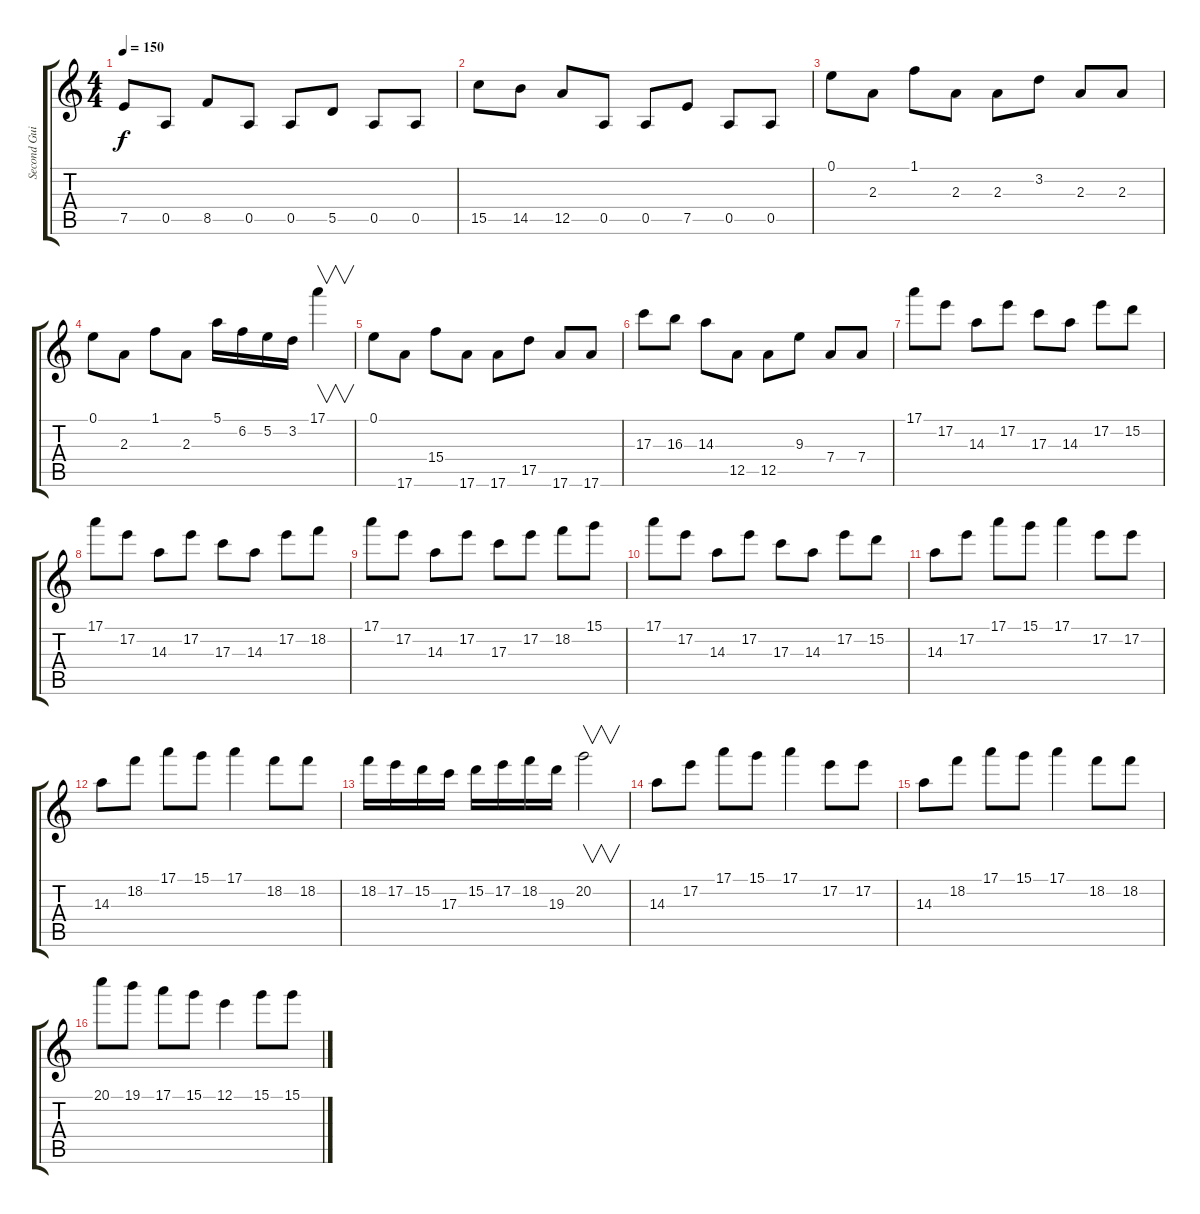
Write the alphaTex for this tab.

\track ("Second Guitar" "Second Gui") {instrument overdrivenguitar}
\staff {score tabs}
\tuning (E4 B3 G3 D3 A2 E2) {hide}
\ts (4 4)
\tempo 150
\clef g2
\ks c
7.5.8{dy f} 0.5.8 8.5.8 0.5.8 0.5.8 5.5.8 0.5.8 0.5.8 |
15.5.8 14.5.8 12.5.8 0.5.8 0.5.8 7.5.8 0.5.8 0.5.8 |
0.1.8{volume 12} 2.3.8 1.1.8 2.3.8 2.3.8 3.2.8 2.3.8 2.3.8 |
0.1.8 2.3.8 1.1.8 2.3.8 5.1.16 6.2.16 5.2.16 3.2.16 17.1.4{v} |
0.1.8 17.6.8 15.4.8 17.6.8 17.6.8 17.5.8 17.6.8 17.6.8 |
17.3.8 16.3.8 14.3.8 12.5.8 12.5.8 9.3.8 7.4.8 7.4.8 |
17.1.8 17.2.8 14.3.8 17.2.8 17.3.8 14.3.8 17.2.8 15.2.8 |
17.1.8 17.2.8 14.3.8 17.2.8 17.3.8 14.3.8 17.2.8 18.2.8 |
17.1.8 17.2.8 14.3.8 17.2.8 17.3.8 17.2.8 18.2.8 15.1.8 |
17.1.8 17.2.8 14.3.8 17.2.8 17.3.8 14.3.8 17.2.8 15.2.8 |
14.3.8 17.2.8 17.1.8 15.1.8 17.1.4 17.2.8 17.2.8 |
14.3.8 18.2.8 17.1.8 15.1.8 17.1.4 18.2.8 18.2.8 |
18.2.16 17.2.16 15.2.16 17.3.16 15.2.16 17.2.16 18.2.16 19.3.16 20.2.2{v} |
14.3.8 17.2.8 17.1.8 15.1.8 17.1.4 17.2.8 17.2.8 |
14.3.8 18.2.8 17.1.8 15.1.8 17.1.4 18.2.8 18.2.8 |
20.1.8 19.1.8 17.1.8 15.1.8 12.1.4 15.1.8 15.1.8
